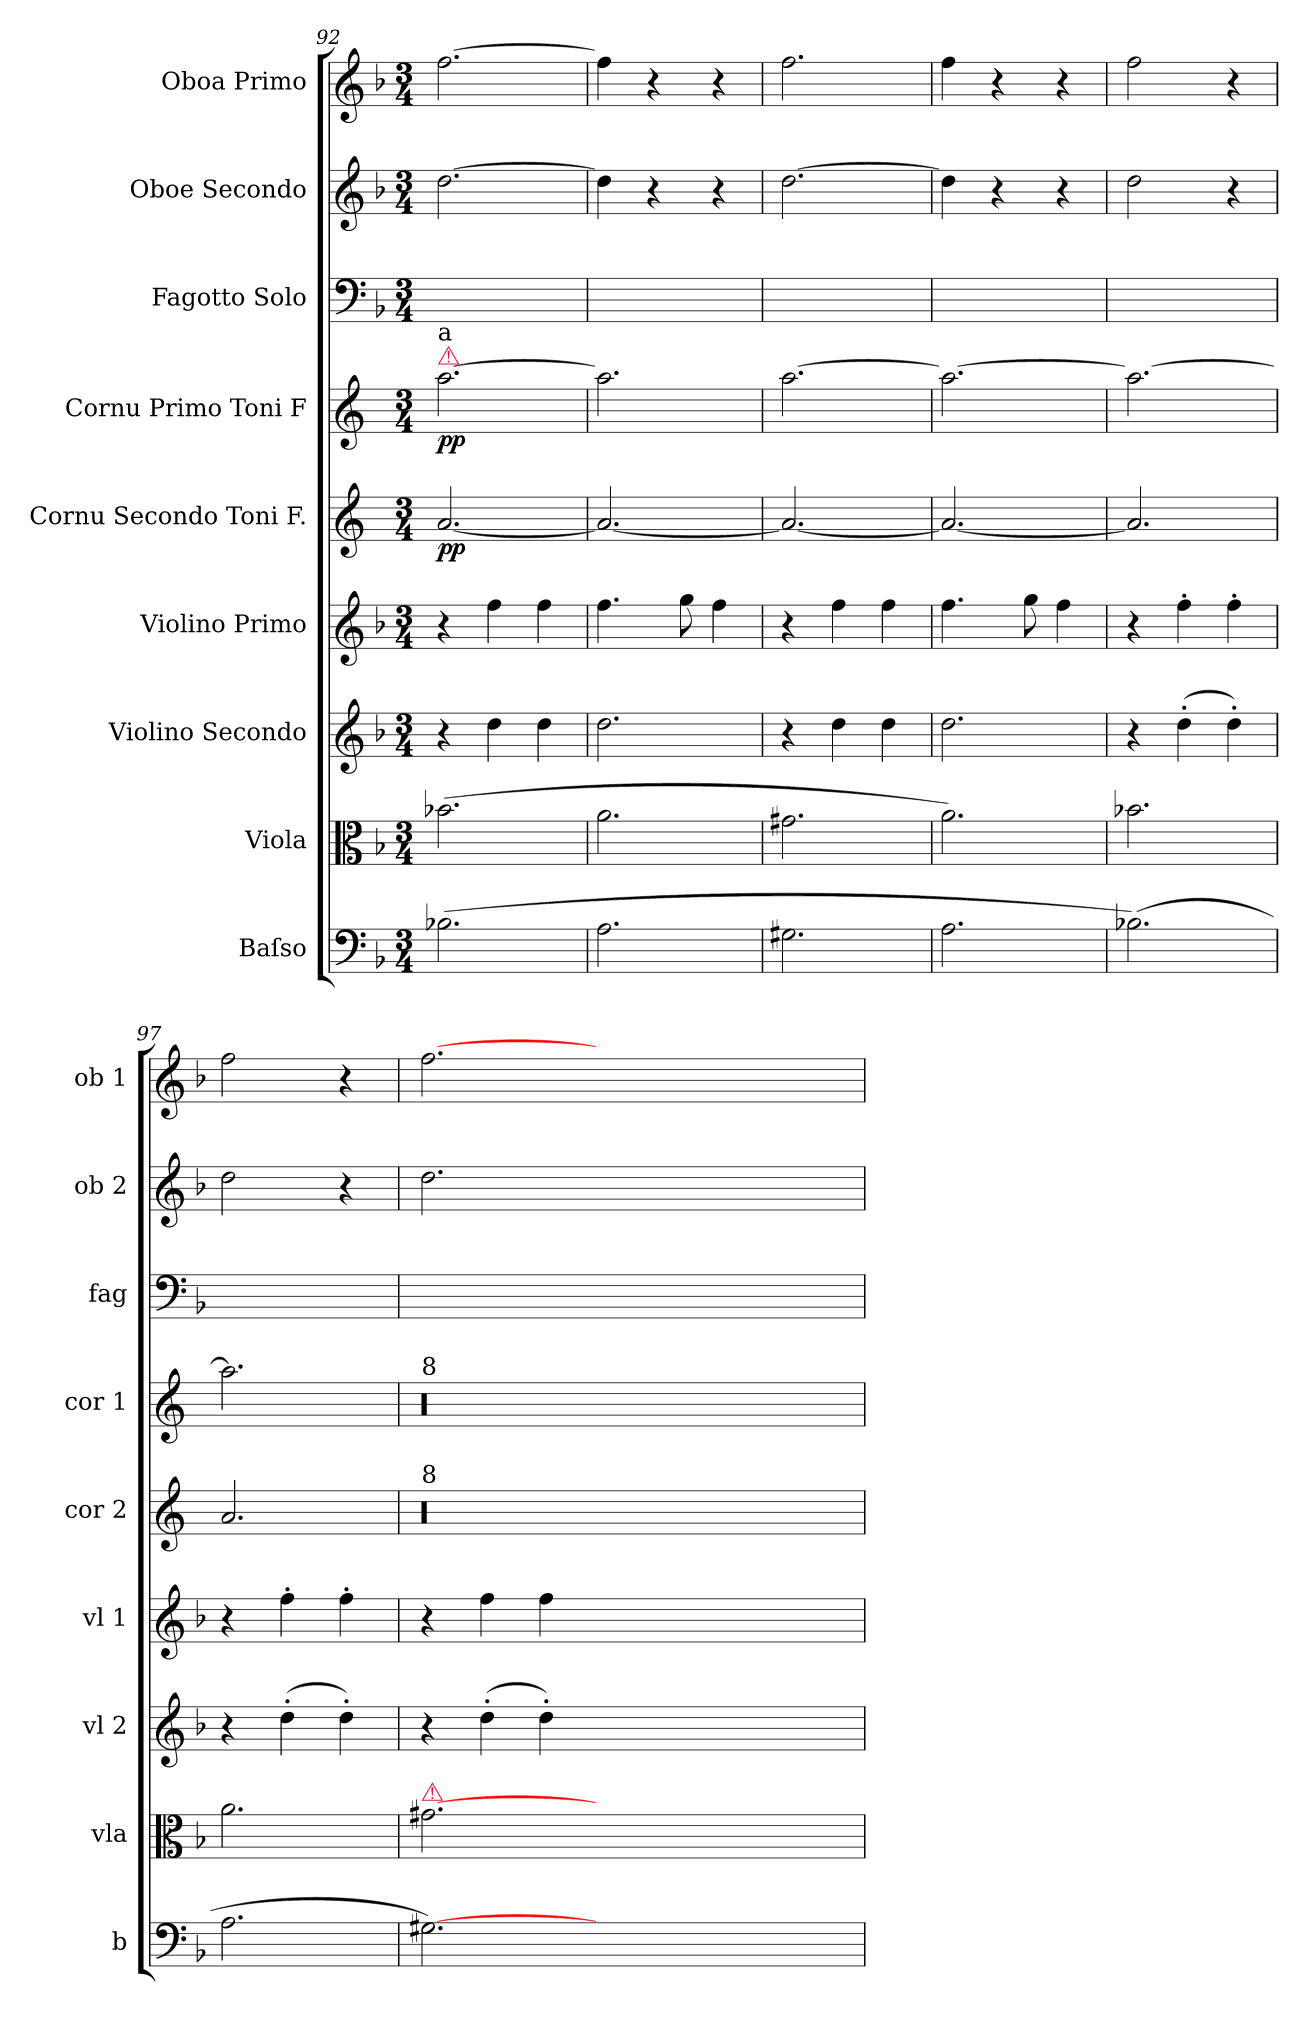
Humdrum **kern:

**kern	**dynam	**kern	**dynam	**kern	**dynam	**kern	**dynam	**kern	**dynam	**kern	**dynam	**kern	**kern	**dynam	**kern	**dynam
*part9	*part9	*part8	*part8	*part7	*part7	*part6	*part6	*part5	*part5	*part4	*part4	*part3	*part2	*part2	*part1	*part1
*staff9	*staff9	*staff8	*staff8	*staff7	*staff7	*staff6	*staff6	*staff5	*staff5	*staff4	*staff4	*staff3	*staff2	*staff2	*staff1	*staff1
*I"Baſso	*	*I"Viola	*	*I"Violino Secondo	*	*I"Violino Primo	*	*I"Cornu Secondo Toni F.	*	*I"Cornu Primo Toni F	*	*I"Fagotto Solo	*I"Oboe Secondo	*	*I"Oboa Primo	*
*I'b	*	*I'vla	*	*I'vl 2	*	*I'vl 1	*	*I'cor 2	*	*I'cor 1	*	*I'fag	*I'ob 2	*	*I'ob 1	*
*clefF4	*	*clefC3	*	*clefG2	*	*clefG2	*	*clefG2	*	*clefG2	*	*clefF4	*clefG2	*	*clefG2	*
*	*	*	*	*	*	*	*	*ITrd4c7	*	*ITrd4c7	*	*	*	*	*	*
*k[b-]	*	*k[b-]	*	*k[b-]	*	*k[b-]	*	*k[b-]	*	*k[b-]	*	*k[b-]	*k[b-]	*	*k[b-]	*
*F:	*	*F:	*	*F:	*	*F:	*	*F:	*	*F:	*	*F:	*F:	*	*F:	*
*M3/4	*	*M3/4	*	*M3/4	*	*M3/4	*	*M3/4	*	*M3/4	*	*M3/4	*M3/4	*	*M3/4	*
=92	=92	=92	=92	=92	=92	=92	=92	=92	=92	=92	=92	=92	=92	=92	=92	=92
!	!	!	!	!	!	!	!	!	!	!LO:TX:a:color=crimson:t=⚠	!	!	!	!	!	!
!	!	!	!	!	!	!	!	!	!	!LO:TX:a:t=a	!	!	!	!	!	!
!	!LO:DY:b	!	!LO:DY:b	!	!	!	!	!	!	!	!	!	!	!LO:DY:b	!	!LO:DY:b
(2.B-X\	pia	(2.b-X\	pia	4r	.	4r	.	[2.d/	pp	[2.dd\	pp	2.ryy	[2.dd\	p&colon;	[2.ff\	pp&colon;
!	!	!	!	!	!LO:DY:b	!	!LO:DY:b	!	!	!	!	!	!	!	!	!
.	.	.	.	4dd\	p&colon;	4ff\	pia	.	.	.	.	.	.	.	.	.
.	.	.	.	4dd\	.	4ff\	.	.	.	.	.	.	.	.	.	.
=93	=93	=93	=93	=93	=93	=93	=93	=93	=93	=93	=93	=93	=93	=93	=93	=93
2.A\	.	2.a\	.	2.dd\	.	4.ff\	.	2.d/_	.	2.dd\]	.	2.ryy	4dd\]	.	4ff\]	.
.	.	.	.	.	.	.	.	.	.	.	.	.	4r	.	4r	.
.	.	.	.	.	.	8gg\	.	.	.	.	.	.	.	.	.	.
.	.	.	.	.	.	4ff\	.	.	.	.	.	.	4r	.	4r	.
=94	=94	=94	=94	=94	=94	=94	=94	=94	=94	=94	=94	=94	=94	=94	=94	=94
2.G#X\	.	2.g#X\	.	4r	.	4r	.	2.d/_	.	[2.dd\	.	2.ryy	[2.dd\	.	2.ff\	.
.	.	.	.	4dd\	.	4ff\	.	.	.	.	.	.	.	.	.	.
.	.	.	.	4dd\	.	4ff\	.	.	.	.	.	.	.	.	.	.
=95	=95	=95	=95	=95	=95	=95	=95	=95	=95	=95	=95	=95	=95	=95	=95	=95
2.A\	.	2.a\)	.	2.dd\	.	4.ff\	.	2.d/_	.	2.dd\_	.	2.ryy	4dd\]	.	4ff\	.
.	.	.	.	.	.	.	.	.	.	.	.	.	4r	.	4r	.
.	.	.	.	.	.	8gg\	.	.	.	.	.	.	.	.	.	.
.	.	.	.	.	.	4ff\	.	.	.	.	.	.	4r	.	4r	.
=96	=96	=96	=96	=96	=96	=96	=96	=96	=96	=96	=96	=96	=96	=96	=96	=96
!	!	!	!	!	!	!	!	!	!	!	!	!	!	!	!	!LO:DY:b
(2.B-X\)	.	2.b-X\	.	4r	.	4r	.	2.d/]	.	2.dd\_	.	2.ryy	2dd\	.	2ff\	p&colon;
.	.	.	.	(4dd'\	.	4ff'\	.	.	.	.	.	.	.	.	.	.
.	.	.	.	4dd'\)	.	4ff'\	.	.	.	.	.	.	4r	.	4r	.
=97	=97	=97	=97	=97	=97	=97	=97	=97	=97	=97	=97	=97	=97	=97	=97	=97
2.A\	.	2.a\	.	4r	.	4r	.	2.d/	.	2.dd\]	.	2.ryy	2dd\	.	2ff\	.
.	.	.	.	(4dd'\	.	4ff'\	.	.	.	.	.	.	.	.	.	.
.	.	.	.	4dd'\)	.	4ff'\	.	.	.	.	.	.	4r	.	4r	.
=98	=98	=98	=98	=98	=98	=98	=98	=98	=98	=98	=98	=98	=98	=98	=98	=98
!	!	!	!	!	!	!	!	!	!	!LO:TX:a:t=8	!	!	!	!	!	!
!	!	!	!	!	!	!	!	!LO:TX:a:t=8	!	!	!	!	!	!	!	!
!	!	!LO:TX:a:color=crimson:t=⚠	!	!	!	!	!	!	!	!	!	!	!	!	!	!
!	!	!	!	!	!	!	!	!LO:N:vis=00	!	!LO:N:vis=00	!	!	!	!	!	!
[2.G#X\)	.	[2.g#X\	.	4r	.	4r	.	0.r	.	0.r	.	2.ryy	2.dd\	.	[2.ff\	.
.	.	.	.	(4dd'\	.	4ff\	.	.	.	.	.	.	.	.	.	.
.	.	.	.	4dd'\)	.	4ff\	.	.	.	.	.	.	.	.	.	.
0ryy	.	0ryy	.	0ryy	.	0ryy	.	.	.	.	.	0ryy	0ryy	.	0ryy	.
4ryy	.	4ryy	.	4ryy	.	4ryy	.	.	.	.	.	4ryy	4ryy	.	4ryy	.
=	=	=	=	=	=	=	=	=	=	=	=	=	=	=	=	=
*-	*-	*-	*-	*-	*-	*-	*-	*-	*-	*-	*-	*-	*-	*-	*-	*-
